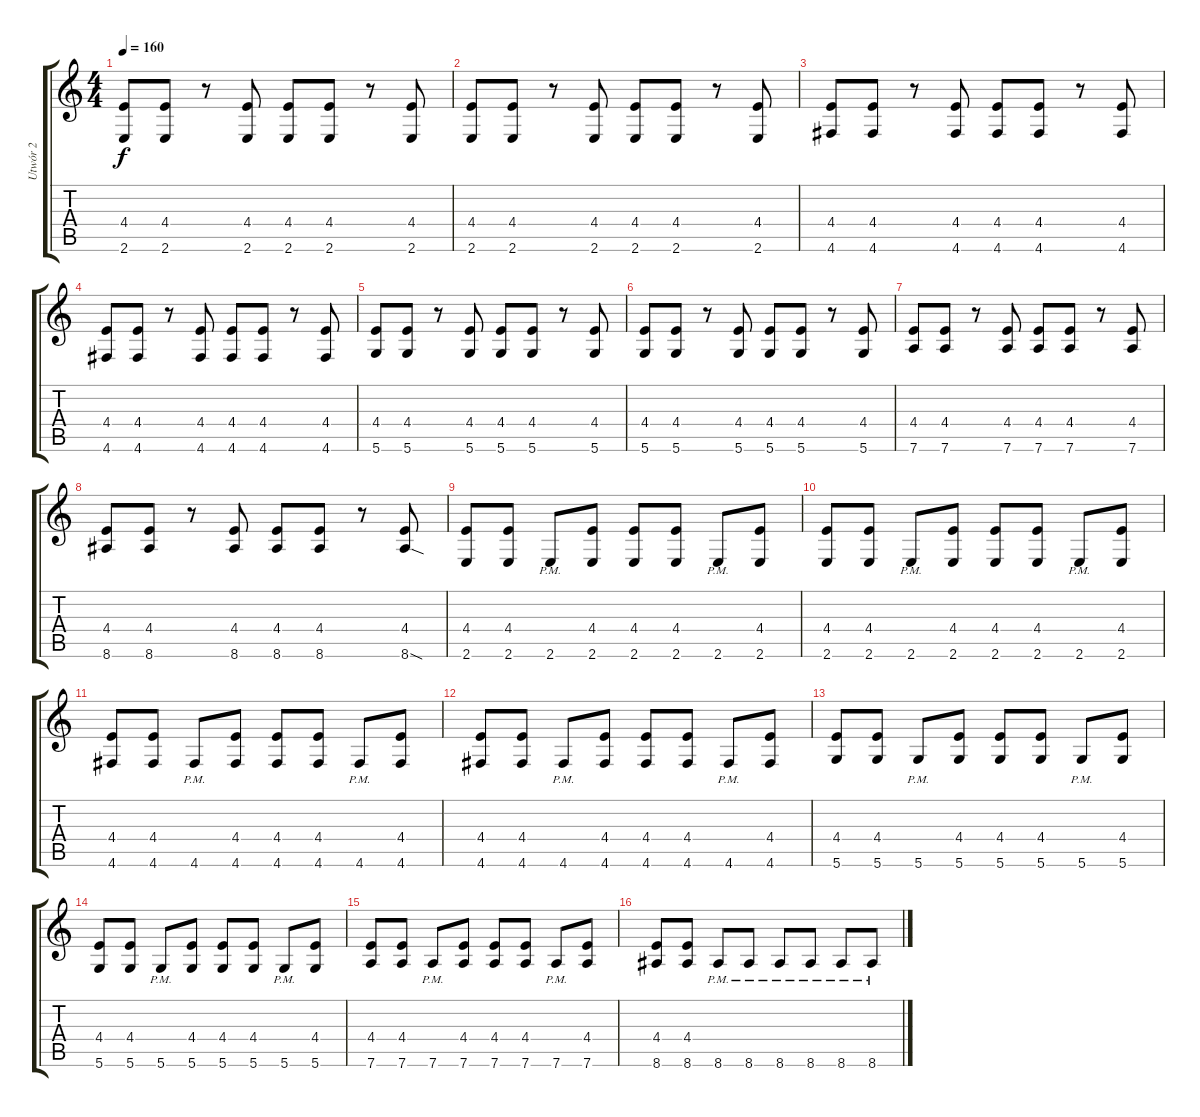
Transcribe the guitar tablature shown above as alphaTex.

\track ("Utwór 2" "Utwór 2") {instrument overdrivenguitar}
\staff {score tabs}
\tuning (D4 A3 F3 C3 G2 D2) {hide}
\ts (4 4)
\tempo 160
\clef g2
\ks c
(4.4 2.6).8{dy f} (4.4 2.6).8 r.8 (4.4 2.6).8 (4.4 2.6).8 (4.4 2.6).8 r.8 (4.4 2.6).8 |
(4.4 2.6).8 (4.4 2.6).8 r.8 (4.4 2.6).8 (4.4 2.6).8 (4.4 2.6).8 r.8 (4.4 2.6).8 |
(4.4 4.6).8 (4.4 4.6).8 r.8 (4.4 4.6).8 (4.4 4.6).8 (4.4 4.6).8 r.8 (4.4 4.6).8 |
(4.4 4.6).8 (4.4 4.6).8 r.8 (4.4 4.6).8 (4.4 4.6).8 (4.4 4.6).8 r.8 (4.4 4.6).8 |
(4.4 5.6).8 (4.4 5.6).8 r.8 (4.4 5.6).8 (4.4 5.6).8 (4.4 5.6).8 r.8 (4.4 5.6).8 |
(4.4 5.6).8 (4.4 5.6).8 r.8 (4.4 5.6).8 (4.4 5.6).8 (4.4 5.6).8 r.8 (4.4 5.6).8 |
(4.4 7.6).8 (4.4 7.6).8 r.8 (4.4 7.6).8 (4.4 7.6).8 (4.4 7.6).8 r.8 (4.4 7.6).8 |
(4.4 8.6).8 (4.4 8.6).8 r.8 (4.4 8.6).8 (4.4 8.6).8 (4.4 8.6).8 r.8 (4.4 8.6{sod}).8 |
(4.4 2.6).8 (4.4 2.6).8 2.6{pm}.8 (4.4 2.6).8 (4.4 2.6).8 (4.4 2.6).8 2.6{pm}.8 (4.4 2.6).8 |
(4.4 2.6).8 (4.4 2.6).8 2.6{pm}.8 (4.4 2.6).8 (4.4 2.6).8 (4.4 2.6).8 2.6{pm}.8 (4.4 2.6).8 |
(4.4 4.6).8 (4.4 4.6).8 4.6{pm}.8 (4.4 4.6).8 (4.4 4.6).8 (4.4 4.6).8 4.6{pm}.8 (4.4 4.6).8 |
(4.4 4.6).8 (4.4 4.6).8 4.6{pm}.8 (4.4 4.6).8 (4.4 4.6).8 (4.4 4.6).8 4.6{pm}.8 (4.4 4.6).8 |
(4.4 5.6).8 (4.4 5.6).8 5.6{pm}.8 (4.4 5.6).8 (4.4 5.6).8 (4.4 5.6).8 5.6{pm}.8 (4.4 5.6).8 |
(4.4 5.6).8 (4.4 5.6).8 5.6{pm}.8 (4.4 5.6).8 (4.4 5.6).8 (4.4 5.6).8 5.6{pm}.8 (4.4 5.6).8 |
(4.4 7.6).8 (4.4 7.6).8 7.6{pm}.8 (4.4 7.6).8 (4.4 7.6).8 (4.4 7.6).8 7.6{pm}.8 (4.4 7.6).8 |
(4.4 8.6).8 (4.4 8.6).8 8.6{pm}.8 8.6{pm}.8 8.6{pm}.8 8.6{pm}.8 8.6{pm}.8 8.6{pm}.8
